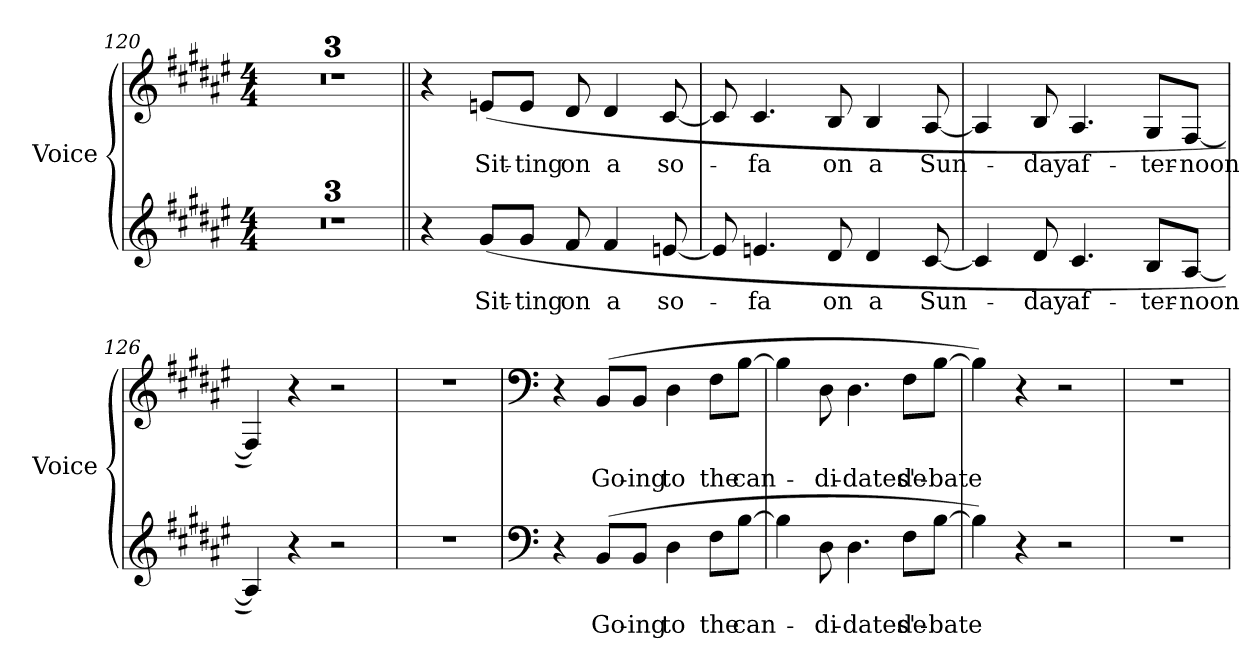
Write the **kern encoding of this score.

**kern	**text	**kern	**text
*part2	*part2	*part1	*part1
*staff2	*staff2	*staff1	*staff1
*I"Voice	*	*I"Voice	*
*I'Voice	*	*I'Voice	*
*clefG2	*	*clefG2	*
*k[f#c#g#d#a#e#]	*	*k[f#c#g#d#a#e#]	*
*F#:	*	*F#:	*
*M4/4	*	*M4/4	*
=120	=120	=120	=120
1r	.	1r	.
=121	=121	=121	=121
1r	.	1r	.
=122	=122	=122	=122
1r	.	1r	.
!!LO:PB:g=z
=123||	=123||	=123||	=123||
4r	.	4r	.
!	!LO:LY:b:color=#000000	!	!
!	!	!	!LO:LY:b:color=#000000
(8g#i/L	Sit-	(8eni/L	Sit-
!	!LO:LY:b:color=#000000	!	!
!	!	!	!LO:LY:b:color=#000000
8g#i/J	-ting	8ei/J	-ting
!	!LO:LY:b:color=#000000	!	!
!	!	!	!LO:LY:b:color=#000000
8f#i/	on	8d#i/	on
!	!LO:LY:b:color=#000000	!	!
!	!	!	!LO:LY:b:color=#000000
4f#i/	a	4d#i/	a
!	!LO:LY:b:color=#000000	!	!
!	!	!	!LO:LY:b:color=#000000
[8eni/	so-	[8c#i/	so-
=124	=124	=124	=124
8ei/]	.	8c#i/]	.
!	!LO:LY:b:color=#000000	!	!
!	!	!	!LO:LY:b:color=#000000
4.eni/	-fa	4.c#i/	-fa
!	!LO:LY:b:color=#000000	!	!
!	!	!	!LO:LY:b:color=#000000
8d#i/	on	8Bi/	on
!	!LO:LY:b:color=#000000	!	!
!	!	!	!LO:LY:b:color=#000000
4d#i/	a	4Bi/	a
!	!LO:LY:b:color=#000000	!	!
!	!	!	!LO:LY:b:color=#000000
[8c#i/	Sun-	[8A#i/	Sun-
=125	=125	=125	=125
4c#i/]	.	4A#i/]	.
!	!LO:LY:b:color=#000000	!	!
!	!	!	!LO:LY:b:color=#000000
8d#i/	-day	8Bi/	-day
!	!LO:LY:b:color=#000000	!	!
!	!	!	!LO:LY:b:color=#000000
4.c#i/	af-	4.A#i/	af-
!	!LO:LY:b:color=#000000	!	!
!	!	!	!LO:LY:b:color=#000000
8Bi/L	-ter-	8G#i/L	-ter-
!	!LO:LY:b:color=#000000	!	!
!	!	!	!LO:LY:b:color=#000000
[8A#i/J	-noon	[8F#i/J	-noon
=126	=126	=126	=126
4A#i/])	.	4F#i/])	.
4r	.	4r	.
2r	.	2r	.
=127	=127	=127	=127
1r	.	1r	.
!!LO:LB:g=z
=128	=128	=128	=128
*clefF4	*	*clefF4	*
4r	.	4r	.
!	!LO:LY:b:color=#000000	!	!
!	!	!	!LO:LY:b:color=#000000
(8BBi/L	Go-	(8BBi/L	Go-
!	!LO:LY:b:color=#000000	!	!
!	!	!	!LO:LY:b:color=#000000
8BBi/J	-ing	8BBi/J	-ing
!	!LO:LY:b:color=#000000	!	!
!	!	!	!LO:LY:b:color=#000000
4D#i\	to	4D#i\	to
!	!LO:LY:b:color=#000000	!	!
!	!	!	!LO:LY:b:color=#000000
8F#i\L	the	8F#i\L	the
!	!LO:LY:b:color=#000000	!	!
!	!	!	!LO:LY:b:color=#000000
[8Bi\J	can-	[8Bi\J	can-
=129	=129	=129	=129
4Bi\]	.	4Bi\]	.
!	!LO:LY:b:color=#000000	!	!
!	!	!	!LO:LY:b:color=#000000
8D#i\	-di-	8D#i\	-di-
!	!LO:LY:b:color=#000000	!	!
!	!	!	!LO:LY:b:color=#000000
4.D#i\	-dates'	4.D#i\	-dates'
!	!LO:LY:b:color=#000000	!	!
!	!	!	!LO:LY:b:color=#000000
8F#i\L	de-	8F#i\L	de-
!	!LO:LY:b:color=#000000	!	!
!	!	!	!LO:LY:b:color=#000000
[8Bi\J	-bate	[8Bi\J	-bate
=130	=130	=130	=130
4Bi\])	.	4Bi\])	.
4r	.	4r	.
2r	.	2r	.
=131	=131	=131	=131
1r	.	1r	.
=	=	=	=
*-	*-	*-	*-
